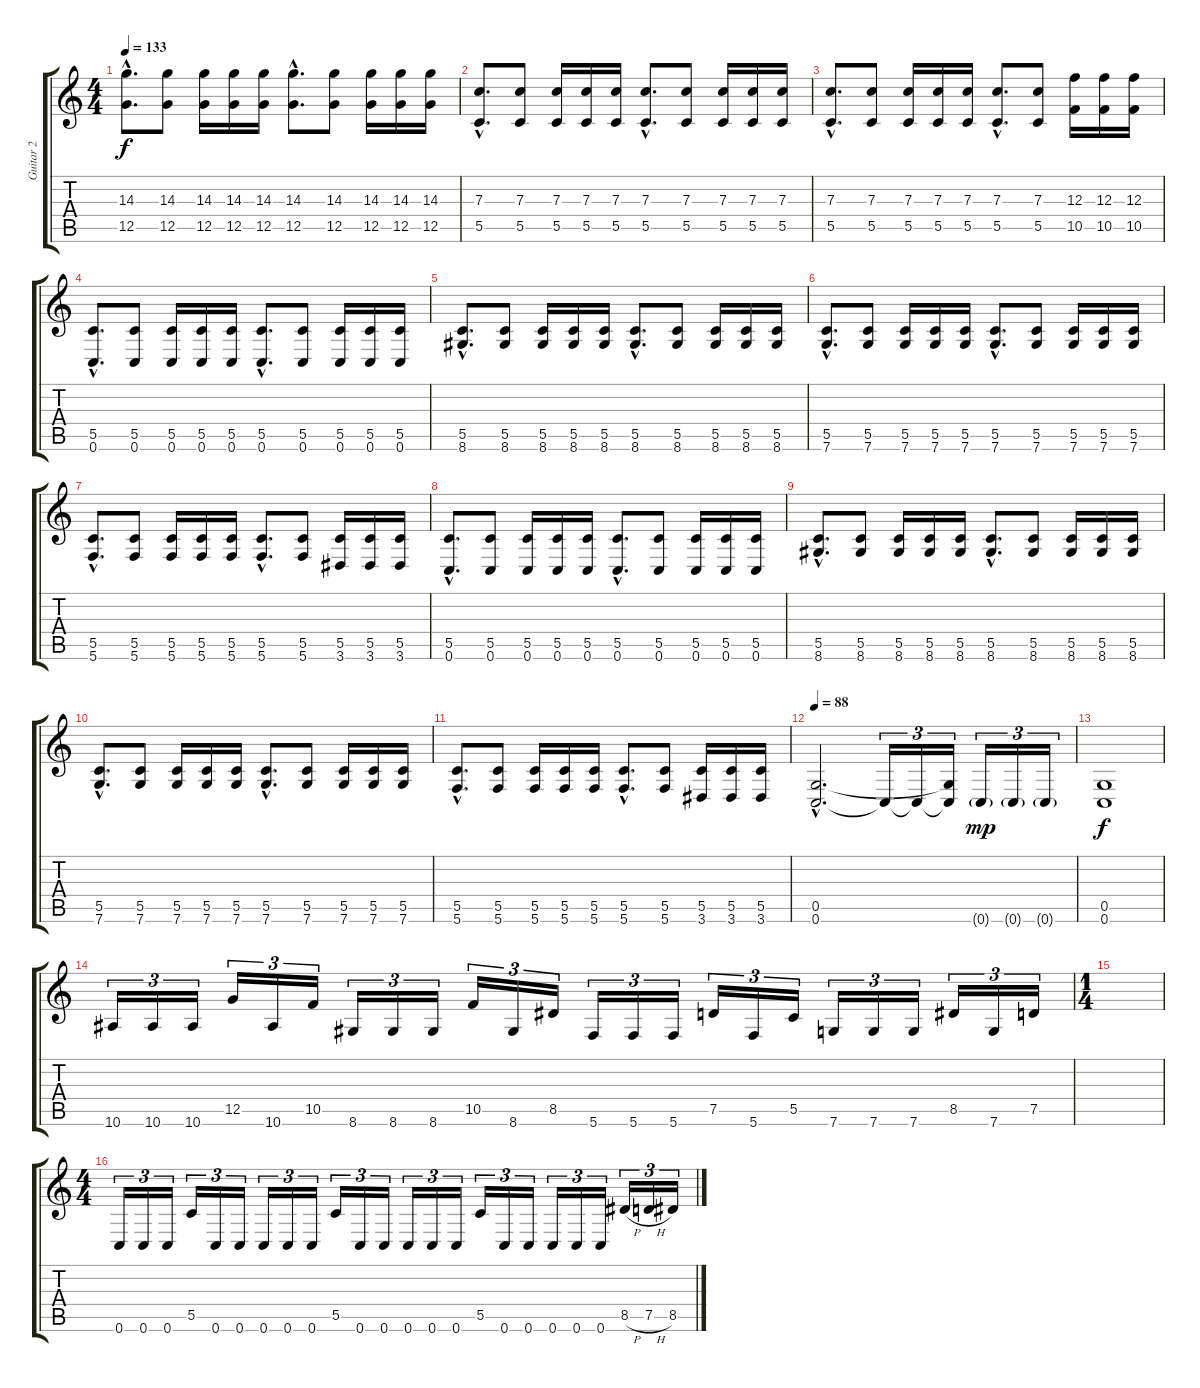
\track ("Guitar 2" "Guitar 2") {instrument overdrivenguitar}
\staff {score tabs}
\tuning (D4 A3 F3 C3 G2 C2) {hide}
\ts (4 4)
\tempo 133
\clef g2
\ks c
(14.3{hac} 12.5{hac}).8{d dy f} (14.3 12.5).8 (14.3 12.5).16 (14.3 12.5).16 (14.3 12.5).16 (14.3{hac} 12.5{hac}).8{d} (14.3 12.5).8 (14.3 12.5).16 (14.3 12.5).16 (14.3 12.5).16 |
(7.3{hac} 5.5{hac}).8{d} (7.3 5.5).8 (7.3 5.5).16 (7.3 5.5).16 (7.3 5.5).16 (7.3{hac} 5.5{hac}).8{d} (7.3 5.5).8 (7.3 5.5).16 (7.3 5.5).16 (7.3 5.5).16 |
(7.3{hac} 5.5{hac}).8{d} (7.3 5.5).8 (7.3 5.5).16 (7.3 5.5).16 (7.3 5.5).16 (7.3{hac} 5.5{hac}).8{d} (7.3 5.5).8 (12.3 10.5).16 (12.3 10.5).16 (12.3 10.5).16 |
(5.5{hac} 0.6{hac}).8{d} (5.5 0.6).8 (5.5 0.6).16 (5.5 0.6).16 (5.5 0.6).16 (5.5{hac} 0.6{hac}).8{d} (5.5 0.6).8 (5.5 0.6).16 (5.5 0.6).16 (5.5 0.6).16 |
(5.5{hac} 8.6{hac}).8{d} (5.5 8.6).8 (5.5 8.6).16 (5.5 8.6).16 (5.5 8.6).16 (5.5{hac} 8.6{hac}).8{d} (5.5 8.6).8 (5.5 8.6).16 (5.5 8.6).16 (5.5 8.6).16 |
(5.5{hac} 7.6{hac}).8{d} (5.5 7.6).8 (5.5 7.6).16 (5.5 7.6).16 (5.5 7.6).16 (5.5{hac} 7.6{hac}).8{d} (5.5 7.6).8 (5.5 7.6).16 (5.5 7.6).16 (5.5 7.6).16 |
(5.5{hac} 5.6{hac}).8{d} (5.5 5.6).8 (5.5 5.6).16 (5.5 5.6).16 (5.5 5.6).16 (5.5{hac} 5.6{hac}).8{d} (5.5 5.6).8 (5.5 3.6).16 (5.5 3.6).16 (5.5 3.6).16 |
(5.5{hac} 0.6{hac}).8{d} (5.5 0.6).8 (5.5 0.6).16 (5.5 0.6).16 (5.5 0.6).16 (5.5{hac} 0.6{hac}).8{d} (5.5 0.6).8 (5.5 0.6).16 (5.5 0.6).16 (5.5 0.6).16 |
(5.5{hac} 8.6{hac}).8{d} (5.5 8.6).8 (5.5 8.6).16 (5.5 8.6).16 (5.5 8.6).16 (5.5{hac} 8.6{hac}).8{d} (5.5 8.6).8 (5.5 8.6).16 (5.5 8.6).16 (5.5 8.6).16 |
(5.5{hac} 7.6{hac}).8{d} (5.5 7.6).8 (5.5 7.6).16 (5.5 7.6).16 (5.5 7.6).16 (5.5{hac} 7.6{hac}).8{d} (5.5 7.6).8 (5.5 7.6).16 (5.5 7.6).16 (5.5 7.6).16 |
(5.5{hac} 5.6{hac}).8{d} (5.5 5.6).8 (5.5 5.6).16 (5.5 5.6).16 (5.5 5.6).16 (5.5{hac} 5.6{hac}).8{d} (5.5 5.6).8 (5.5 3.6).16 (5.5 3.6).16 (5.5 3.6).16 |
\tempo 88
(0.5{hac} 0.6{hac}).2{d} 0.6{t}.16{tu (3 2)} 0.6{t}.16{tu (3 2)} (0.5{t} 0.6{t}).16{tu (3 2)} 0.6{g}.16{tu (3 2) dy mp} 0.6{g}.16{tu (3 2)} 0.6{g}.16{tu (3 2)} |
(0.5 0.6).1{dy f} |
10.6.16{tu (3 2)} 10.6.16{tu (3 2)} 10.6.16{tu (3 2)} 12.5.16{tu (3 2)} 10.6.16{tu (3 2)} 10.5.16{tu (3 2)} 8.6.16{tu (3 2)} 8.6.16{tu (3 2)} 8.6.16{tu (3 2)} 10.5.16{tu (3 2)} 8.6.16{tu (3 2)} 8.5.16{tu (3 2)} 5.6.16{tu (3 2)} 5.6.16{tu (3 2)} 5.6.16{tu (3 2)} 7.5.16{tu (3 2)} 5.6.16{tu (3 2)} 5.5.16{tu (3 2)} 7.6.16{tu (3 2)} 7.6.16{tu (3 2)} 7.6.16{tu (3 2)} 8.5.16{tu (3 2)} 7.6.16{tu (3 2)} 7.5.16{tu (3 2)} |
\ts (1 4)
|
\ts (4 4)
0.6.16{tu (3 2)} 0.6.16{tu (3 2)} 0.6.16{tu (3 2)} 5.5.16{tu (3 2)} 0.6.16{tu (3 2)} 0.6.16{tu (3 2)} 0.6.16{tu (3 2)} 0.6.16{tu (3 2)} 0.6.16{tu (3 2)} 5.5.16{tu (3 2)} 0.6.16{tu (3 2)} 0.6.16{tu (3 2)} 0.6.16{tu (3 2)} 0.6.16{tu (3 2)} 0.6.16{tu (3 2)} 5.5.16{tu (3 2)} 0.6.16{tu (3 2)} 0.6.16{tu (3 2)} 0.6.16{tu (3 2)} 0.6.16{tu (3 2)} 0.6.16{tu (3 2)} 8.5{h}.16{tu (3 2)} 7.5{h}.16{tu (3 2)} 8.5.16{tu (3 2)}
